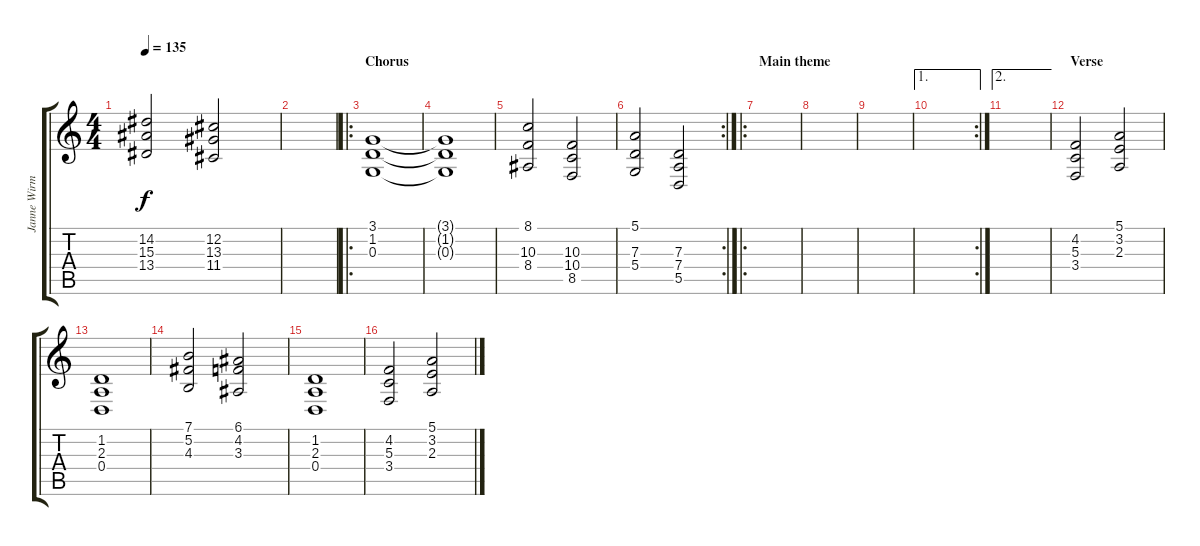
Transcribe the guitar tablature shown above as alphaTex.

\track ("Janne Wirman" "Janne Wirm") {instrument lead2sawtooth}
\staff {score tabs}
\tuning (E4 Db4 G3 D3 A2 E2) {hide}
\ts (4 4)
\tempo 135
\clef g2
\ks c
(14.2 15.3 13.4).2{dy f volume 11 instrument stringensemble1} (12.2 13.3 11.4).2 |
|
\ro
\section ("" "Chorus")
(3.1 1.2 0.3).1{volume 10 instrument synthstrings1} |
(3.1{t} 1.2{t} 0.3{t}).1 |
(8.1 10.3 8.4).2{instrument stringensemble1} (10.3 10.4 8.5).2 |
\rc 2
(5.1 7.3 5.4).2 (7.3 7.4 5.5).2 |
\ro
\section ("" "Main theme")
|
|
|
\ae 1
\rc 2
|
\ae 2
|
\section ("" "Verse")
(4.2 5.3 3.4).2{volume 11 instrument stringensemble1} (5.1 3.2 2.3).2 |
(1.2 2.3 0.4).1 |
(7.1 5.2 4.3).2 (6.1 4.2 3.3).2 |
(1.2 2.3 0.4).1 |
(4.2 5.3 3.4).2{volume 11 instrument stringensemble1} (5.1 3.2 2.3).2
